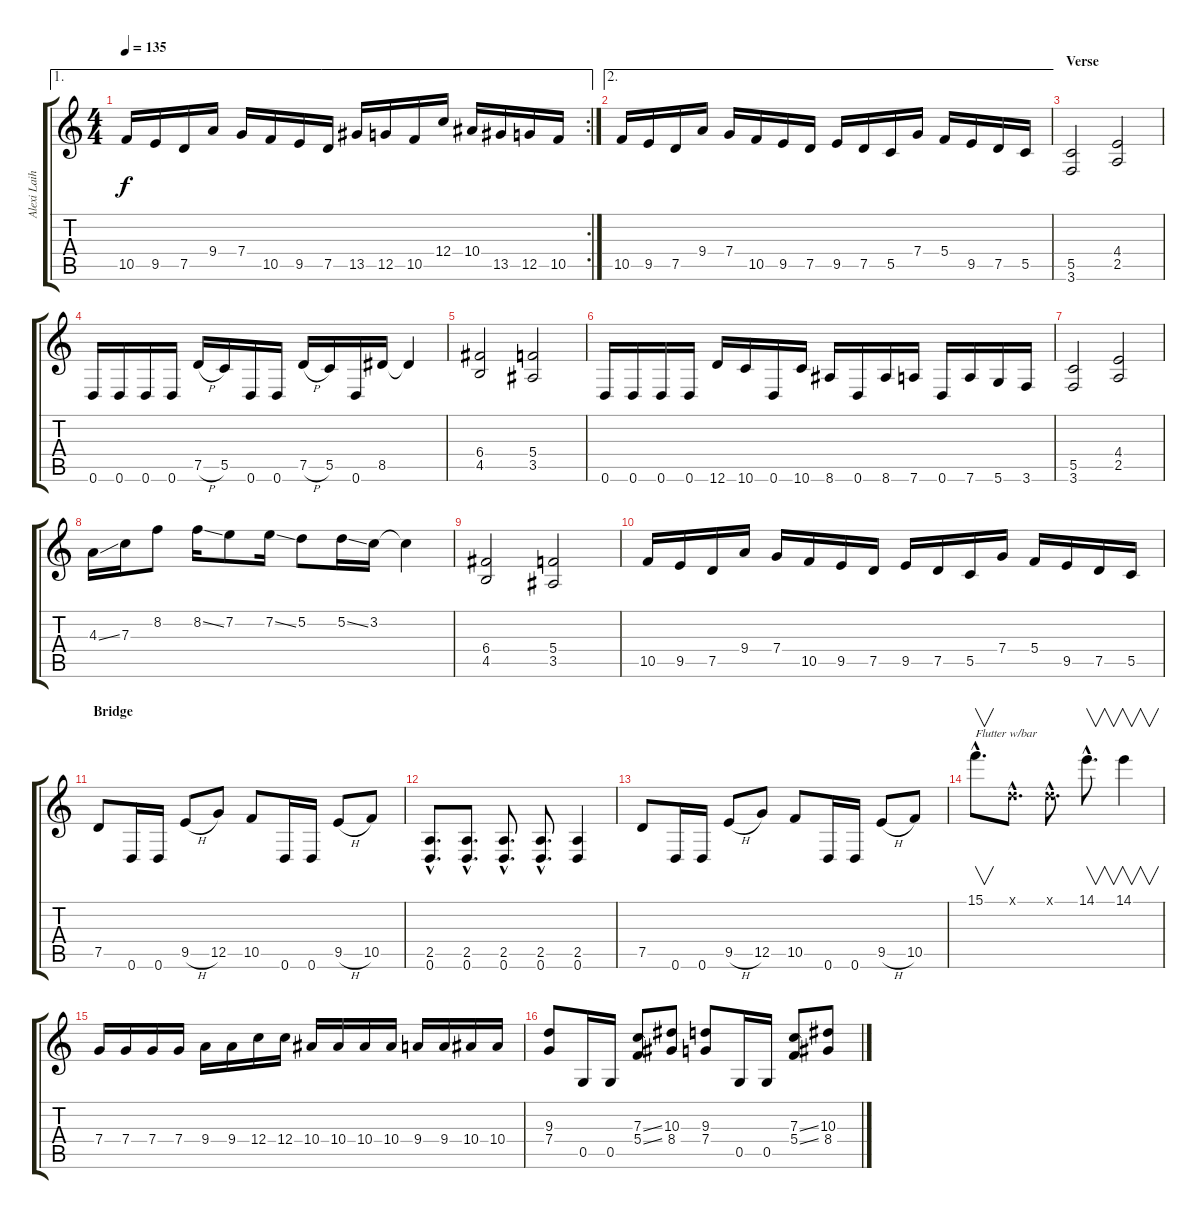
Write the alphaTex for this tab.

\track ("Alexi Laiho" "Alexi Laih") {instrument distortionguitar}
\staff {score tabs}
\tuning (D4 A3 F3 C3 G2 D2) {hide}
\ae 1
\rc 2
\ts (4 4)
\tempo 135
\clef g2
\ks c
10.5.16{dy f} 9.5.16 7.5.16 9.4.16 7.4.16 10.5.16 9.5.16 7.5.16 13.5.16 12.5.16 10.5.16 12.4.16 10.4.16 13.5.16 12.5.16 10.5.16 |
\ae 2
10.5.16 9.5.16 7.5.16 9.4.16 7.4.16 10.5.16 9.5.16 7.5.16 9.5.16 7.5.16 5.5.16 7.4.16 5.4.16 9.5.16 7.5.16 5.5.16 |
\section ("" "Verse")
(5.5 3.6).2 (4.4 2.5).2 |
0.6.16 0.6.16 0.6.16 0.6.16 7.5{h}.16 5.5.16 0.6.16 0.6.16 7.5{h}.16 5.5.16 0.6.16 8.5.16 8.5{t}.4 |
(6.4 4.5).2 (5.4 3.5).2 |
0.6.16 0.6.16 0.6.16 0.6.16 12.6.16 10.6.16 0.6.16 10.6.16 8.6.16 0.6.16 8.6.16 7.6.16 0.6.16 7.6.16 5.6.16 3.6.16 |
(5.5 3.6).2 (4.4 2.5).2 |
4.3{ss}.16 7.3.16 8.2.8 8.2{ss}.16 7.2.8 7.2{ss}.16 5.2.8 5.2{ss}.16 3.2.16 3.2{t}.4 |
(6.4 4.5).2 (5.4 3.5).2 |
10.5.16 9.5.16 7.5.16 9.4.16 7.4.16 10.5.16 9.5.16 7.5.16 9.5.16 7.5.16 5.5.16 7.4.16 5.4.16 9.5.16 7.5.16 5.5.16 |
\section ("" "Bridge")
7.5.8 0.6.16 0.6.16 9.5{h}.8 12.5.8 10.5.8 0.6.16 0.6.16 9.5{h}.8 10.5.8 |
(2.5{hac} 0.6{hac}).8{d} (2.5{hac} 0.6{hac}).8{d} (2.5{hac} 0.6{hac}).8{d} (2.5{hac} 0.6{hac}).8{d} (2.5 0.6).4 |
7.5.8 0.6.16 0.6.16 9.5{h}.8 12.5.8 10.5.8 0.6.16 0.6.16 9.5{h}.8 10.5.8 |
15.1{hac}.8{v d txt "Flutter w/bar"} 0.1{hac x}.8{d} 0.1{hac x}.8{d} 14.1{hac}.8{v d} 14.1.4{v} |
7.4.16 7.4.16 7.4.16 7.4.16 9.4.16 9.4.16 12.4.16 12.4.16 10.4.16 10.4.16 10.4.16 10.4.16 9.4.16 9.4.16 10.4.16 10.4.16 |
(9.3 7.4).8 0.5.16 0.5.16 (7.3{ss} 5.4{ss}).8 (10.3 8.4).8 (9.3 7.4).8 0.5.16 0.5.16 (7.3{ss} 5.4{ss}).8 (10.3 8.4).8
